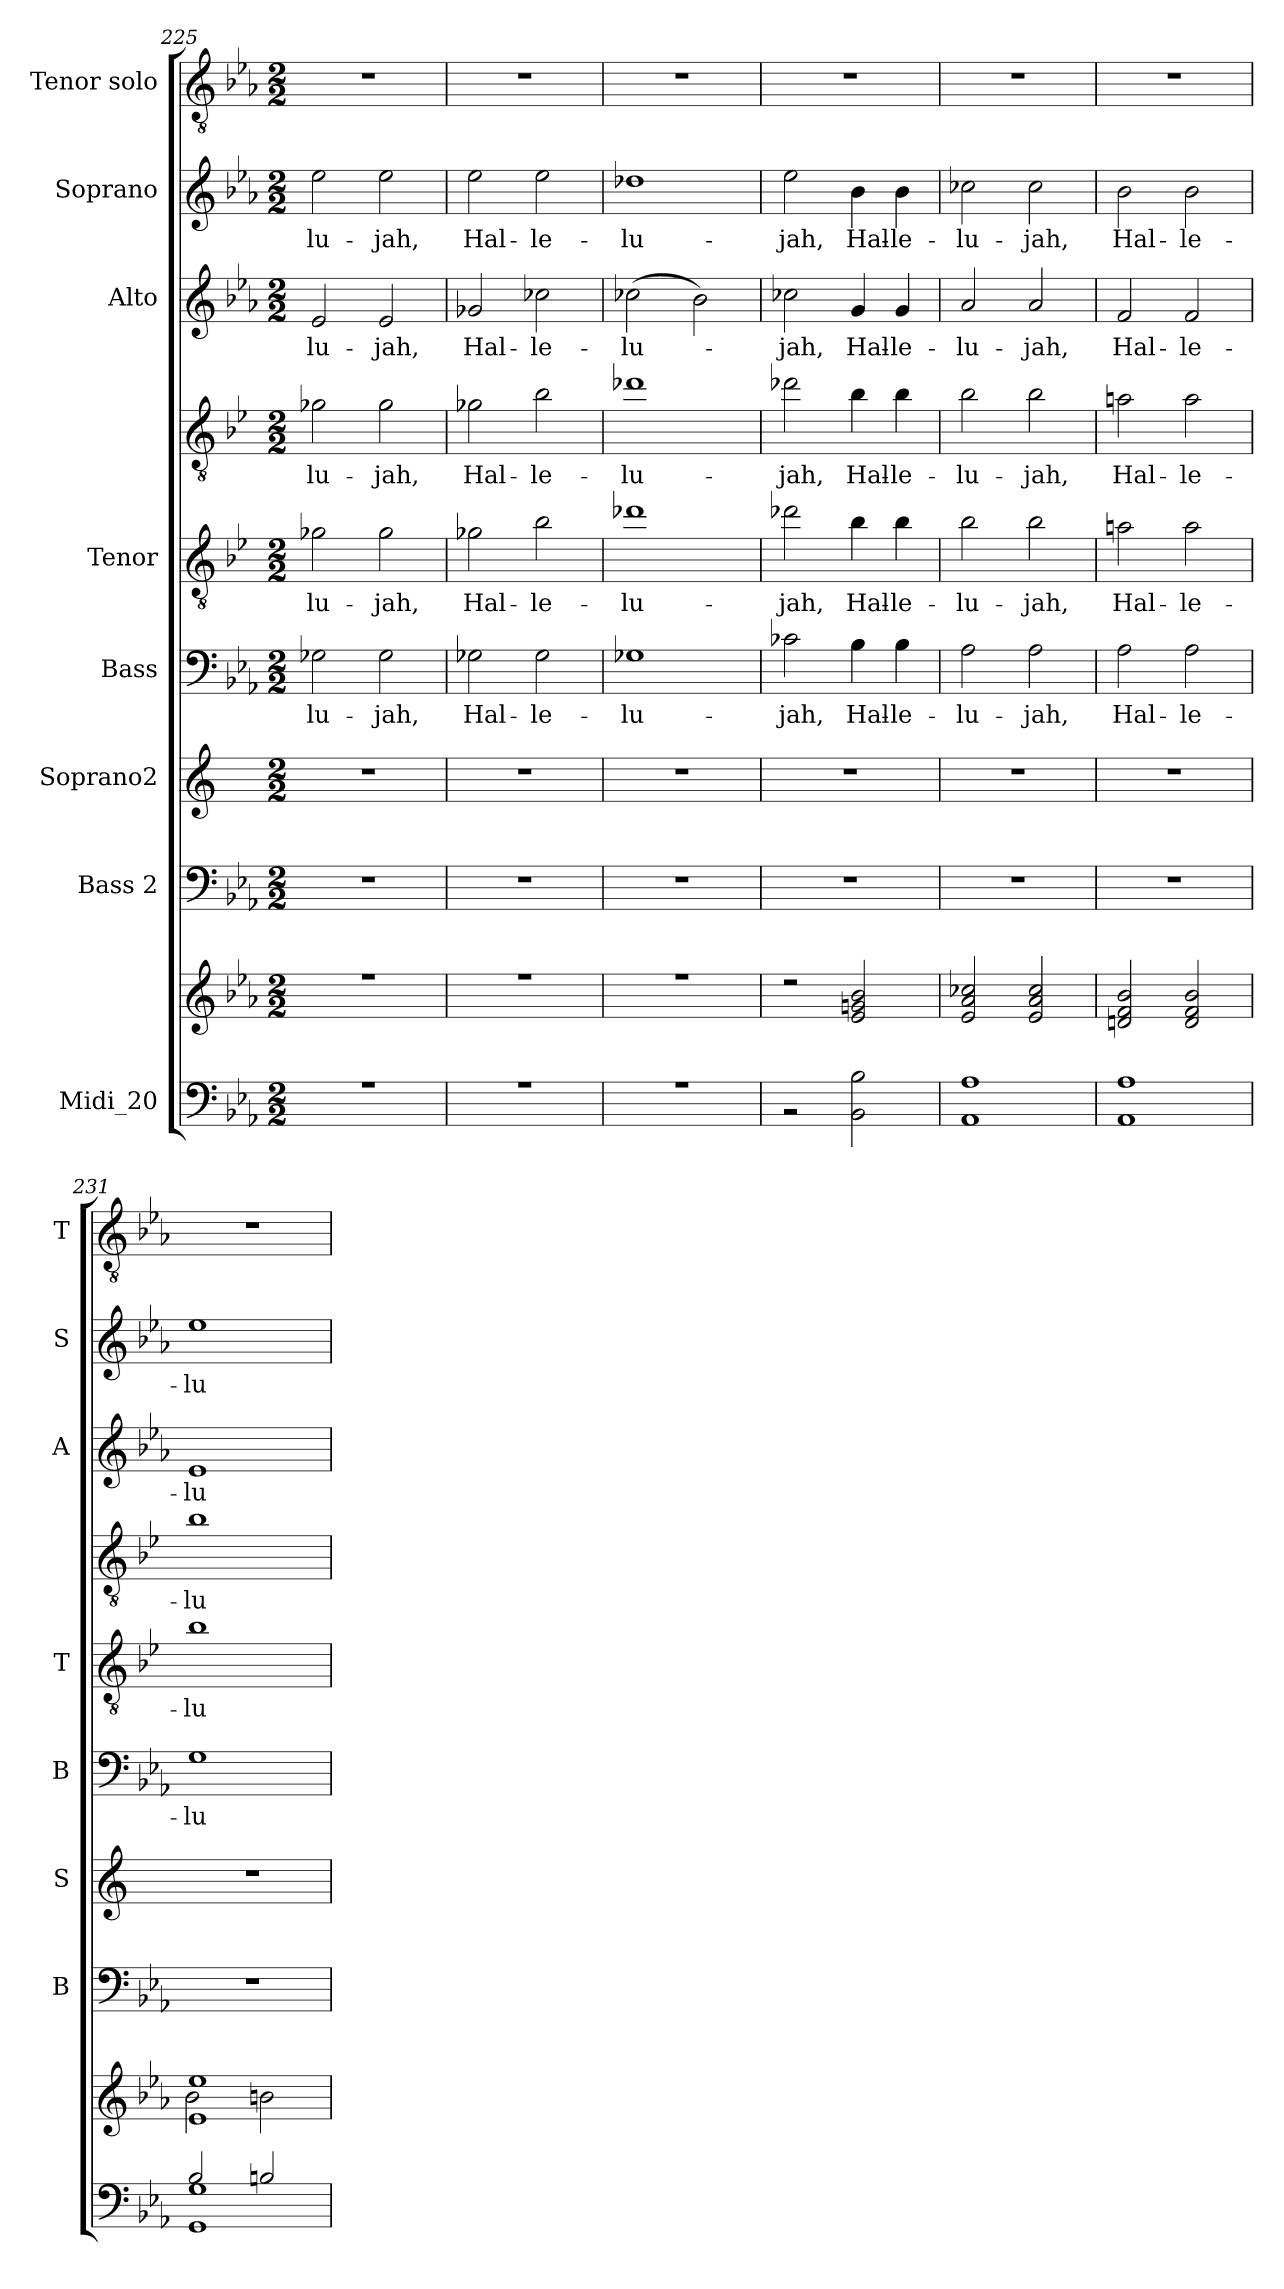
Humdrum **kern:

**kern	**kern	**kern	**kern	**kern	**text	**kern	**text	**kern	**text	**kern	**text	**kern	**text	**kern
*part8	*part8	*part7	*part6	*part5	*part5	*part4	*part4	*part4	*part4	*part3	*part3	*part2	*part2	*part1
*staff10	*staff9	*staff8	*staff7	*staff6	*staff6	*staff5	*staff5	*staff4	*staff4	*staff3	*staff3	*staff2	*staff2	*staff1
*I"Midi_20	*	*I"Bass 2	*I"Soprano2	*I"Bass	*	*I"Tenor	*	*	*	*I"Alto	*	*I"Soprano	*	*I"Tenor solo
*	*	*I'B	*I'S	*I'B	*	*I'T	*	*	*	*I'A	*	*I'S	*	*I'T
!!LO:LB:g=z
*clefF4	*clefG2	*clefF4	*clefG2	*clefF4	*	*clefGv2	*	*clefGv2	*	*clefG2	*	*clefG2	*	*clefGv2
*	*	*	*	*	*	*ITrd4c7	*	*ITrd4c7	*	*	*	*	*	*
*k[b-e-a-]	*k[b-e-a-]	*k[b-e-a-]	*k[]	*k[b-e-a-]	*	*k[b-e-a-]	*	*k[b-e-a-]	*	*k[b-e-a-]	*	*k[b-e-a-]	*	*k[b-e-a-]
*E-:	*E-:	*E-:	*C:	*E-:	*	*E-:	*	*E-:	*	*E-:	*	*E-:	*	*E-:
*M2/2	*M2/2	*M2/2	*M2/2	*M2/2	*	*M2/2	*	*M2/2	*	*M2/2	*	*M2/2	*	*M2/2
=225	=225	=225	=225	=225	=225	=225	=225	=225	=225	=225	=225	=225	=225	=225
*^	*^	*	*	*	*	*	*	*	*	*	*	*	*	*
!	!	!	!	!	!	!	!LO:LY:b	!	!LO:LY:b	!	!LO:LY:b	!	!LO:LY:b	!	!LO:LY:b	!
1r	1ryy	1r	1ryy	1r	1r	2G-X	-lu-	2c-X	-lu-	2c-X	-lu-	2e-	-lu-	2ee-	-lu-	1r
!	!	!	!	!	!	!	!LO:LY:b	!	!LO:LY:b	!	!LO:LY:b	!	!LO:LY:b	!	!LO:LY:b	!
.	.	.	.	.	.	2G-	-jah,	2c-	-jah,	2c-	-jah,	2e-	-jah,	2ee-	-jah,	.
=226	=226	=226	=226	=226	=226	=226	=226	=226	=226	=226	=226	=226	=226	=226	=226	=226
!	!	!	!	!	!	!	!LO:LY:b	!	!LO:LY:b	!	!LO:LY:b	!	!LO:LY:b	!	!LO:LY:b	!
1r	1ryy	1r	1ryy	1r	1r	2G-X	Hal-	2c-X	Hal-	2c-X	Hal-	2g-X	Hal-	2ee-	Hal-	1r
!	!	!	!	!	!	!	!LO:LY:b	!	!LO:LY:b	!	!LO:LY:b	!	!LO:LY:b	!	!LO:LY:b	!
.	.	.	.	.	.	2G-	-le-	2e-	-le-	2e-	-le-	2cc-X	-le-	2ee-	-le-	.
=227	=227	=227	=227	=227	=227	=227	=227	=227	=227	=227	=227	=227	=227	=227	=227	=227
!	!	!	!	!	!	!	!LO:LY:b	!	!LO:LY:b	!	!LO:LY:b	!	!LO:LY:b	!	!LO:LY:b	!
1r	1ryy	1r	1ryy	1r	1r	1G-X	-lu-	1g-X	-lu-	1g-X	-lu-	(>2cc-X	-lu-	1dd-X	-lu-	1r
.	.	.	.	.	.	.	.	.	.	.	.	2b-)	.	.	.	.
=228	=228	=228	=228	=228	=228	=228	=228	=228	=228	=228	=228	=228	=228	=228	=228	=228
!	!	!	!	!	!	!	!LO:LY:b	!	!LO:LY:b	!	!LO:LY:b	!	!LO:LY:b	!	!LO:LY:b	!
1ryy	2r	2r	1ryy	1r	1r	2c-X	-jah,	2g-X	-jah,	2g-X	-jah,	2cc-X	jah,	2ee-	-jah,	1r
!	!	!	!	!	!	!	!LO:LY:b	!	!LO:LY:b	!	!LO:LY:b	!	!LO:LY:b	!	!LO:LY:b	!
.	2BB-\ 2B-\	2e-/ 2gn/ 2b-/	.	.	.	4B-	Hal-	4e-	Hal-	4e-	Hal-	4g	Hal-	4b-	Hal-	.
!	!	!	!	!	!	!	!LO:LY:b	!	!LO:LY:b	!	!LO:LY:b	!	!LO:LY:b	!	!LO:LY:b	!
.	.	.	.	.	.	4B-	-le-	4e-	-le-	4e-	-le-	4g	-le-	4b-	-le-	.
=229	=229	=229	=229	=229	=229	=229	=229	=229	=229	=229	=229	=229	=229	=229	=229	=229
!	!	!	!	!	!	!	!LO:LY:b	!	!LO:LY:b	!	!LO:LY:b	!	!LO:LY:b	!	!LO:LY:b	!
1ryy	1AA-\ 1A-\	2e-/ 2a-/ 2cc-X/	1ryy	1r	1r	2A-	-lu-	2e-	-lu-	2e-	-lu-	2a-	-lu-	2cc-X	-lu-	1r
!	!	!	!	!	!	!	!LO:LY:b	!	!LO:LY:b	!	!LO:LY:b	!	!LO:LY:b	!	!LO:LY:b	!
.	.	2e-/ 2a-/ 2cc-/	.	.	.	2A-	-jah,	2e-	-jah,	2e-	-jah,	2a-	-jah,	2cc-	-jah,	.
=230	=230	=230	=230	=230	=230	=230	=230	=230	=230	=230	=230	=230	=230	=230	=230	=230
!	!	!	!	!	!	!	!LO:LY:b	!	!LO:LY:b	!	!LO:LY:b	!	!LO:LY:b	!	!LO:LY:b	!
1ryy	1AA-\ 1A-\	2dn/ 2f/ 2b-/	1ryy	1r	1r	2A-	Hal-	2dn	Hal-	2dn	Hal-	2f	Hal-	2b-	Hal-	1r
!	!	!	!	!	!	!	!LO:LY:b	!	!LO:LY:b	!	!LO:LY:b	!	!LO:LY:b	!	!LO:LY:b	!
.	.	2d/ 2f/ 2b-/	.	.	.	2A-	-le-	2d	-le-	2d	-le-	2f	-le-	2b-	-le-	.
=231	=231	=231	=231	=231	=231	=231	=231	=231	=231	=231	=231	=231	=231	=231	=231	=231
!	!	!	!	!	!	!	!LO:LY:b	!	!LO:LY:b	!	!LO:LY:b	!	!LO:LY:b	!	!LO:LY:b	!
2B-/	1GG\ 1G\	1e-/ 1ee-/	2b-\	1r	1r	1G	-lu-	1e-	-lu-	1e-	-lu-	1e-	-lu-	1ee-	-lu-	1r
2Bn/	.	.	2bn\	.	.	.	.	.	.	.	.	.	.	.	.	.
*v	*v	*	*	*	*	*	*	*	*	*	*	*	*	*	*	*
*	*v	*v	*	*	*	*	*	*	*	*	*	*	*	*	*
=	=	=	=	=	=	=	=	=	=	=	=	=	=	=
*-	*-	*-	*-	*-	*-	*-	*-	*-	*-	*-	*-	*-	*-	*-
